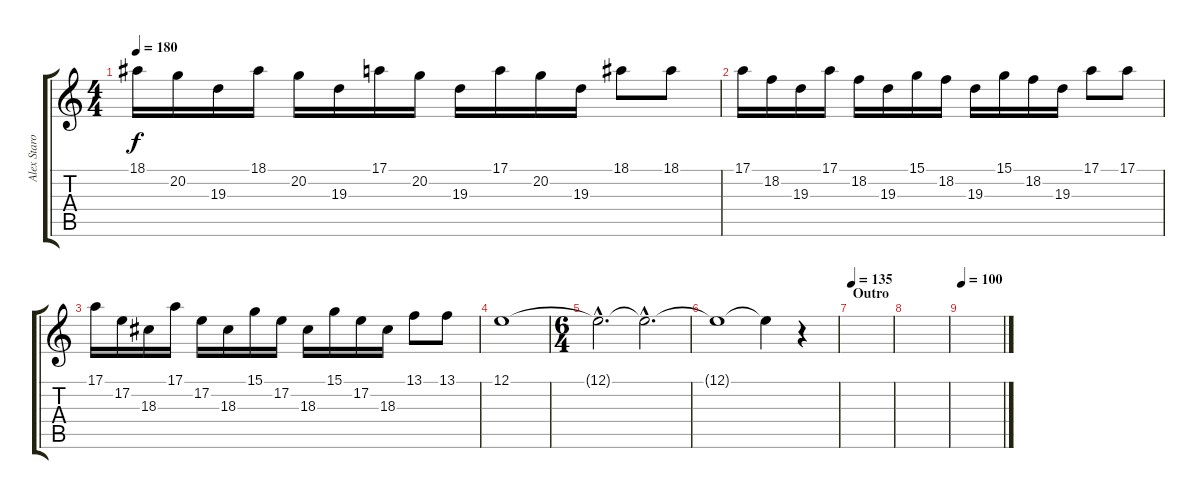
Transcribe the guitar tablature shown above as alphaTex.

\track ("Alex Staropoli" "Alex Staro") {instrument electricgrandpiano}
\staff {score tabs}
\tuning (E4 B3 G3 D3 A2 E2) {hide}
\ts (4 4)
\tempo 180
\clef g2
\ks c
18.1.16{dy f} 20.2.16 19.3.16 18.1.16 20.2.16 19.3.16 17.1.16 20.2.16 19.3.16 17.1.16 20.2.16 19.3.16 18.1.8 18.1.8 |
17.1.16 18.2.16 19.3.16 17.1.16 18.2.16 19.3.16 15.1.16 18.2.16 19.3.16 15.1.16 18.2.16 19.3.16 17.1.8 17.1.8 |
17.1.16 17.2.16 18.3.16 17.1.16 17.2.16 18.3.16 15.1.16 17.2.16 18.3.16 15.1.16 17.2.16 18.3.16 13.1.8 13.1.8 |
12.1.1 |
\ts (6 4)
12.1{hac t}.2{d} 12.1{hac t}.2{d volume 0} |
12.1{t}.1 12.1{t}.4 r.4 |
\section ("" "Outro")
\tempo 135
|
|
\tempo 100
